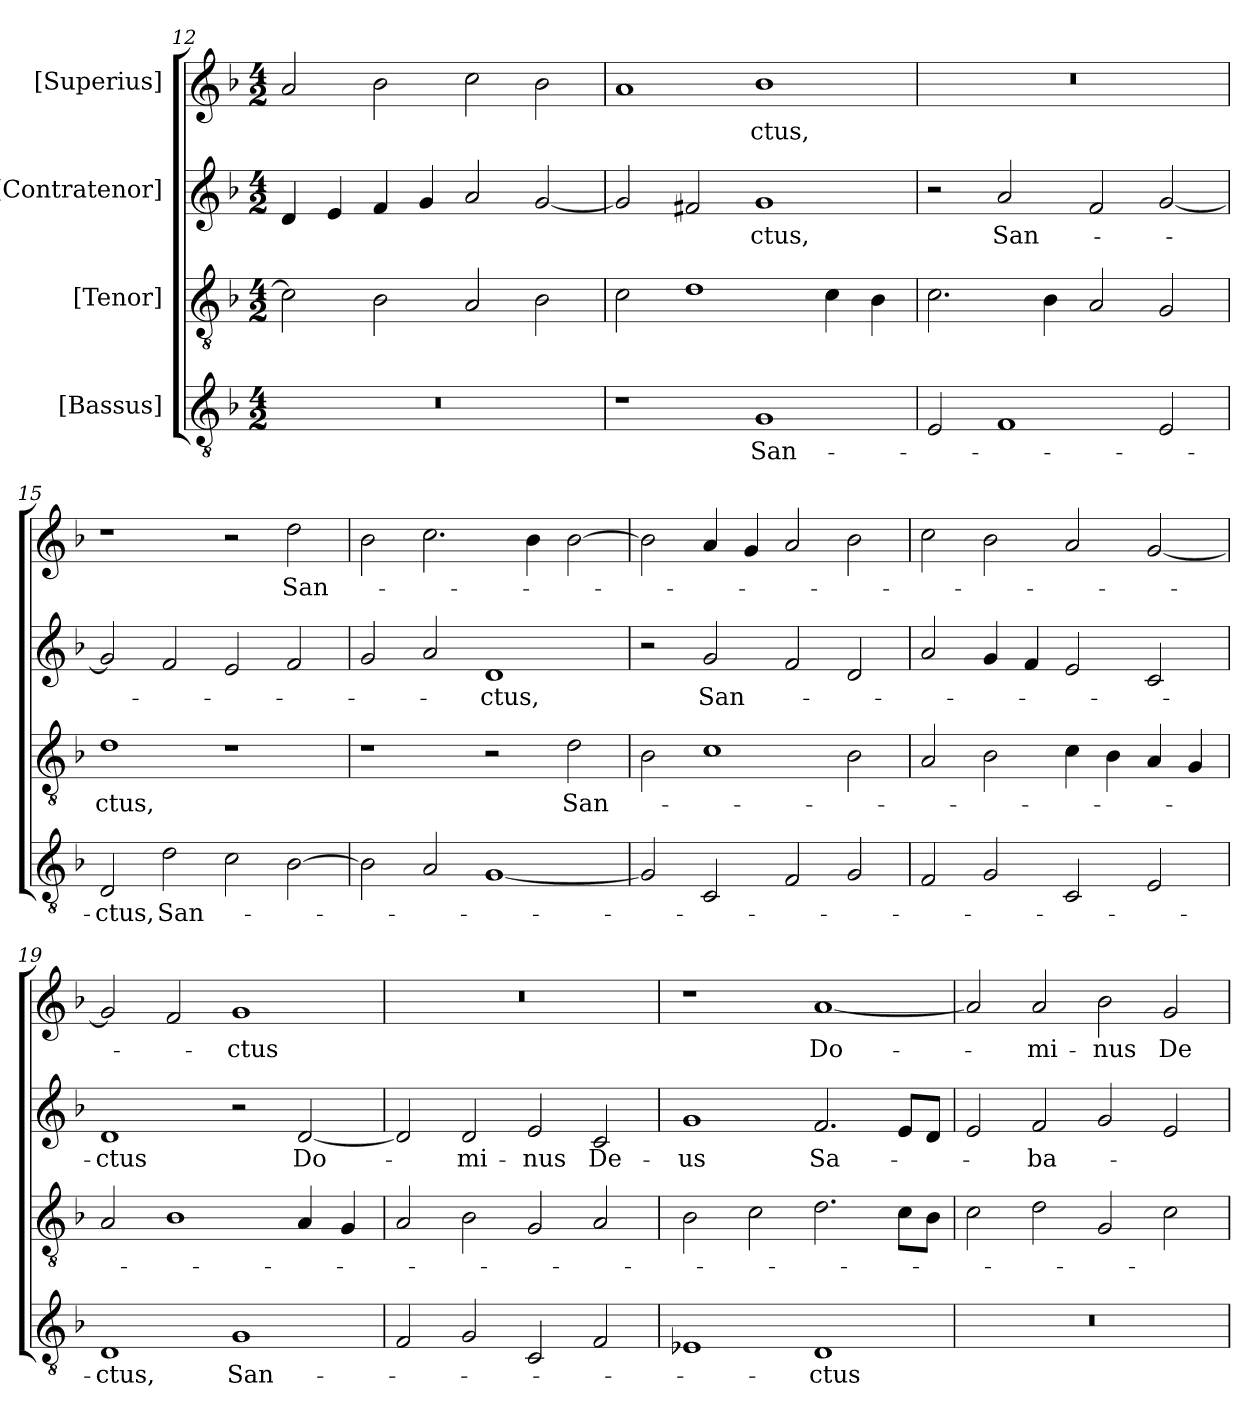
**kern	**text	**kern	**text	**kern	**text	**kern	**text
*part4	*part4	*part3	*part3	*part2	*part2	*part1	*part1
*staff4	*staff4	*staff3	*staff3	*staff2	*staff2	*staff1	*staff1
*I"[Bassus]	*	*I"[Tenor]	*	*I"[Contratenor]	*	*I"[Superius]	*
*clefGv2	*	*clefGv2	*	*clefG2	*	*clefG2	*
*k[b-]	*	*k[b-]	*	*k[b-]	*	*k[b-]	*
*M4/2	*	*M4/2	*	*M4/2	*	*M4/2	*
=12	=12	=12	=12	=12	=12	=12	=12
0r	.	2c\]	.	4d/	.	2a/	.
.	.	.	.	4e/	.	.	.
.	.	2B-\	.	4f/	.	2b-\	.
.	.	.	.	4g/	.	.	.
.	.	2A/	.	2a/	.	2cc\	.
.	.	2B-\	.	[2g/	.	2b-\	.
=13	=13	=13	=13	=13	=13	=13	=13
1r	.	2c\	.	2g/]	.	1a/	.
.	.	1d\	.	2f#X/	.	.	.
1G/	San-	.	.	1g/	-ctus,	1b-\	-ctus,
.	.	4c\	.	.	.	.	.
.	.	4B-\	.	.	.	.	.
=14	=14	=14	=14	=14	=14	=14	=14
2E/	.	2.c\	.	2r	.	0r	.
1F/	.	.	.	2a/	San-	.	.
.	.	4B-\	.	.	.	.	.
.	.	2A/	.	2f/	.	.	.
2E/	.	2G/	.	[2g/	.	.	.
=15	=15	=15	=15	=15	=15	=15	=15
2D/	-ctus,	1d\	-ctus,	2g/]	.	1r	.
2d\	San-	.	.	2f/	.	.	.
2c\	.	1r	.	2e/	.	2r	.
[2B-\	.	.	.	2f/	.	2dd\	San-
=16	=16	=16	=16	=16	=16	=16	=16
2B-\]	.	1r	.	2g/	.	2b-\	.
2A/	.	.	.	2a/	.	2.cc\	.
[1G/	.	2r	.	1d/	-ctus,	.	.
.	.	.	.	.	.	4b-\	.
.	.	2d\	San-	.	.	[2b-\	.
=17	=17	=17	=17	=17	=17	=17	=17
2G/]	.	2B-\	.	2r	.	2b-\]	.
2C/	.	1c\	.	2g/	San-	4a/	.
.	.	.	.	.	.	4g/	.
2F/	.	.	.	2f/	.	2a/	.
2G/	.	2B-\	.	2d/	.	2b-\	.
=18	=18	=18	=18	=18	=18	=18	=18
2F/	.	2A/	.	2a/	.	2cc\	.
2G/	.	2B-\	.	4g/	.	2b-\	.
.	.	.	.	4f/	.	.	.
2C/	.	4c\	.	2e/	.	2a/	.
.	.	4B-\	.	.	.	.	.
2E/	.	4A/	.	2c/	.	[2g/	.
.	.	4G/	.	.	.	.	.
=19	=19	=19	=19	=19	=19	=19	=19
1D/	-ctus,	2A/	.	1d/	-ctus	2g/]	.
.	.	1B-\	.	.	.	2f/	.
1G/	San-	.	.	2r	.	1g/	-ctus
.	.	4A/	.	[2d/	Do-	.	.
.	.	4G/	.	.	.	.	.
=20	=20	=20	=20	=20	=20	=20	=20
2F/	.	2A/	.	2d/]	.	0r	.
2G/	.	2B-\	.	2d/	-mi-	.	.
2C/	.	2G/	.	2e/	-nus	.	.
2F/	.	2A/	.	2c/	De-	.	.
=21	=21	=21	=21	=21	=21	=21	=21
1E-X/	.	2B-\	.	1g/	-us	1r	.
.	.	2c\	.	.	.	.	.
1D/	-ctus	2.d\	.	2.f/	Sa-	[1a/	Do-
.	.	8c\L	.	8e/L	.	.	.
.	.	8B-\J	.	8d/J	.	.	.
=22	=22	=22	=22	=22	=22	=22	=22
0r	.	2c\	.	2e/	.	2a/]	.
.	.	2d\	.	2f/	-ba-	2a/	-mi-
.	.	2G/	.	2g/	.	2b-\	-nus
.	.	2c\	.	2e/	.	2g/	De-
=	=	=	=	=	=	=	=
*-	*-	*-	*-	*-	*-	*-	*-
